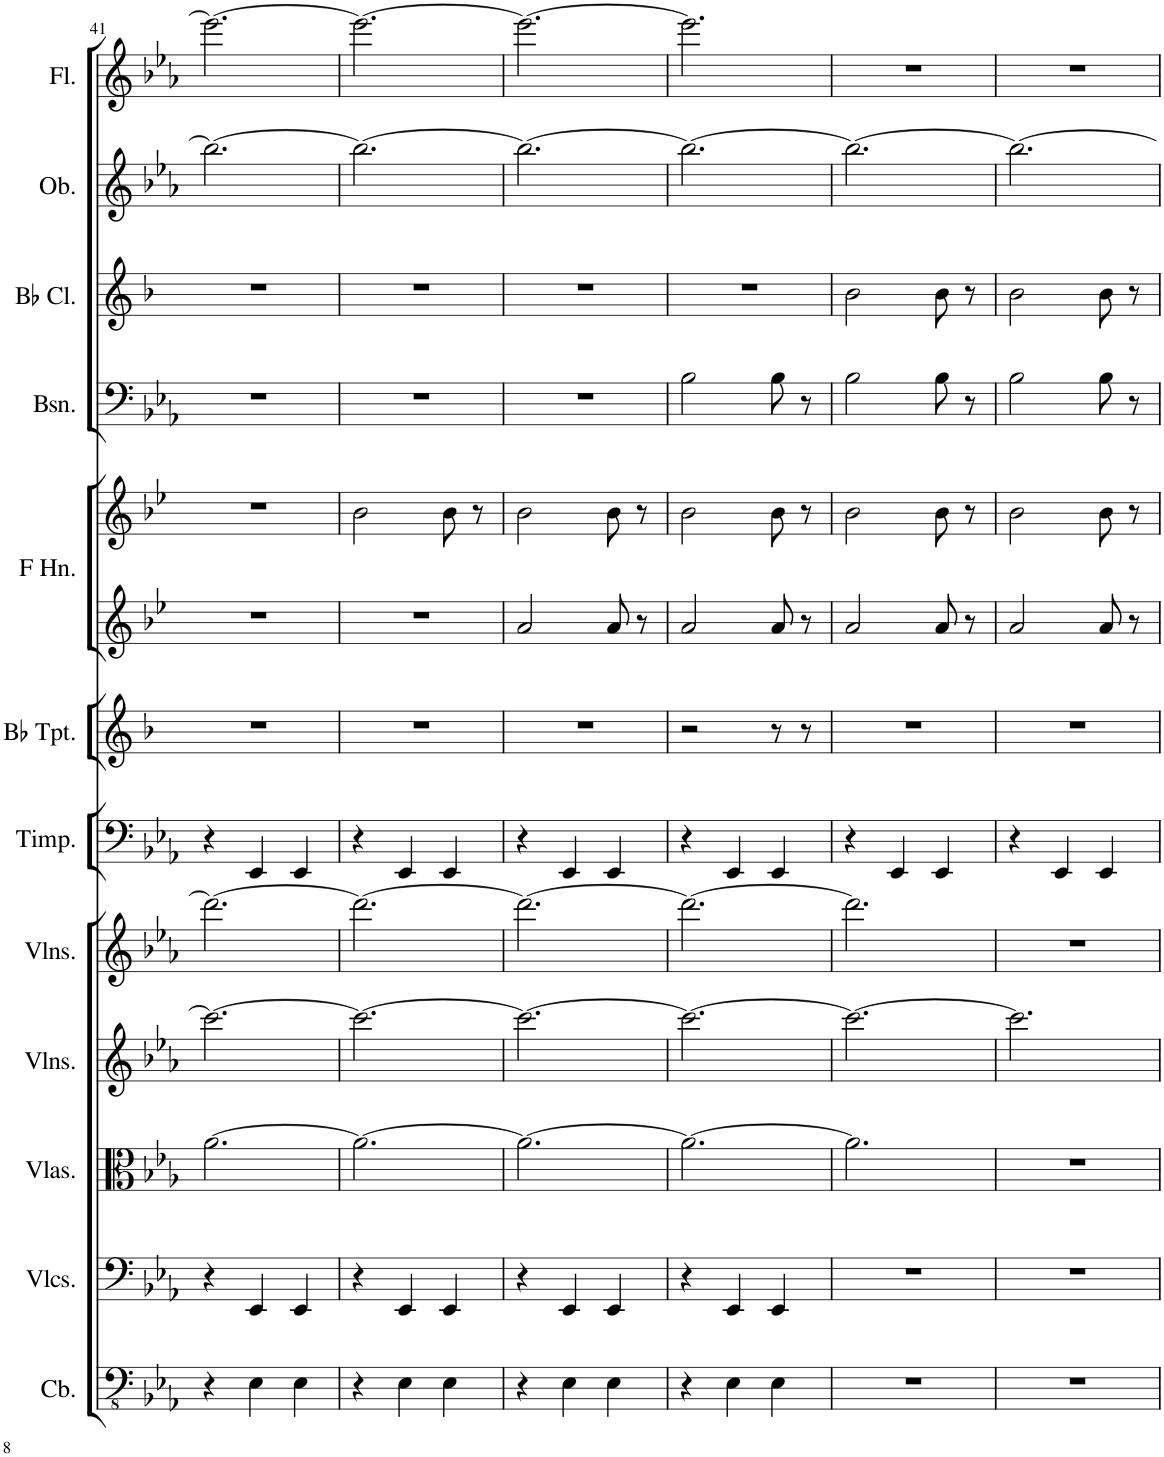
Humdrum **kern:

**kern	**kern	**kern	**kern	**kern	**kern	**kern	**kern	**kern	**kern	**kern	**kern	**kern
*part12	*part11	*part10	*part9	*part8	*part7	*part6	*part5	*part5	*part4	*part3	*part2	*part1
*staff13	*staff12	*staff11	*staff10	*staff9	*staff8	*staff7	*staff6	*staff5	*staff4	*staff3	*staff2	*staff1
*I"Contrabass	*I"Violoncellos	*I"Violas	*I"Violins II	*I"Violins I	*I"Timpani	*I"Trumpets in Bb	*I"Horns in F	*	*I"Bassoons	*I"Clarinets in Bb	*I"Oboes	*I"Flutes
*I'Cb.	*I'Vlcs.	*I'Vlas.	*I'Vlns.	*I'Vlns.	*I'Timp.	*	*	*	*I'Bsn.	*	*I'Ob.	*I'Fl.
!!LO:PB:g=z
*clefFv4	*clefF4	*clefC3	*clefG2	*clefG2	*clefF4	*clefG2	*clefG2	*clefG2	*clefF4	*clefG2	*clefG2	*clefG2
*Trd7c12	*	*	*	*	*	*Trd1c2	*Trd4c7	*Trd4c7	*	*Trd1c2	*	*
*k[b-e-a-]	*k[b-e-a-]	*k[b-e-a-]	*k[b-e-a-]	*k[b-e-a-]	*k[b-e-a-]	*k[b-]	*k[b-e-]	*k[b-e-]	*k[b-e-a-]	*k[b-]	*k[b-e-a-]	*k[b-e-a-]
*M3/4	*M3/4	*M3/4	*M3/4	*M3/4	*M3/4	*M3/4	*M3/4	*M3/4	*M3/4	*M3/4	*M3/4	*M3/4
=41	=41	=41	=41	=41	=41	=41	=41	=41	=41	=41	=41	=41
4r	4r	[2.a-\	2.ccc\_	2.ddd\_	4r	2.r	2.r	2.r	2.r	2.r	2.bb-\_	2.eee-\_
4EE-\	4EE-/	.	.	.	4EE-/	.	.	.	.	.	.	.
4EE-\	4EE-/	.	.	.	4EE-/	.	.	.	.	.	.	.
=42	=42	=42	=42	=42	=42	=42	=42	=42	=42	=42	=42	=42
4r	4r	2.a-\_	2.ccc\_	2.ddd\_	4r	2.r	2.r	2b-\	2.r	2.r	2.bb-\_	2.eee-\_
4EE-\	4EE-/	.	.	.	4EE-/	.	.	.	.	.	.	.
4EE-\	4EE-/	.	.	.	4EE-/	.	.	8b-\	.	.	.	.
.	.	.	.	.	.	.	.	8r	.	.	.	.
=43	=43	=43	=43	=43	=43	=43	=43	=43	=43	=43	=43	=43
4r	4r	2.a-\_	2.ccc\_	2.ddd\_	4r	2.r	2a/	2b-\	2.r	2.r	2.bb-\_	2.eee-\_
4EE-\	4EE-/	.	.	.	4EE-/	.	.	.	.	.	.	.
4EE-\	4EE-/	.	.	.	4EE-/	.	8a/	8b-\	.	.	.	.
.	.	.	.	.	.	.	8r	8r	.	.	.	.
=44	=44	=44	=44	=44	=44	=44	=44	=44	=44	=44	=44	=44
4r	4r	2.a-\_	2.ccc\_	2.ddd\_	4r	2r	2a/	2b-\	2B-\	2.r	2.bb-\_	2.eee-\]
4EE-\	4EE-/	.	.	.	4EE-/	.	.	.	.	.	.	.
4EE-\	4EE-/	.	.	.	4EE-/	8r	8a/	8b-\	8B-\	.	.	.
.	.	.	.	.	.	8r	8r	8r	8r	.	.	.
=45	=45	=45	=45	=45	=45	=45	=45	=45	=45	=45	=45	=45
2.r	2.r	2.a-\]	2.ccc\_	2.ddd\]	4r	2.r	2a/	2b-\	2B-\	2b-\	2.bb-\_	2.r
.	.	.	.	.	4EE-/	.	.	.	.	.	.	.
.	.	.	.	.	4EE-/	.	8a/	8b-\	8B-\	8b-\	.	.
.	.	.	.	.	.	.	8r	8r	8r	8r	.	.
=46	=46	=46	=46	=46	=46	=46	=46	=46	=46	=46	=46	=46
2.r	2.r	2.r	2.ccc\]	2.r	4r	2.r	2a/	2b-\	2B-\	2b-\	2.bb-\_	2.r
.	.	.	.	.	4EE-/	.	.	.	.	.	.	.
.	.	.	.	.	4EE-/	.	8a/	8b-\	8B-\	8b-\	.	.
.	.	.	.	.	.	.	8r	8r	8r	8r	.	.
=	=	=	=	=	=	=	=	=	=	=	=	=
*-	*-	*-	*-	*-	*-	*-	*-	*-	*-	*-	*-	*-
